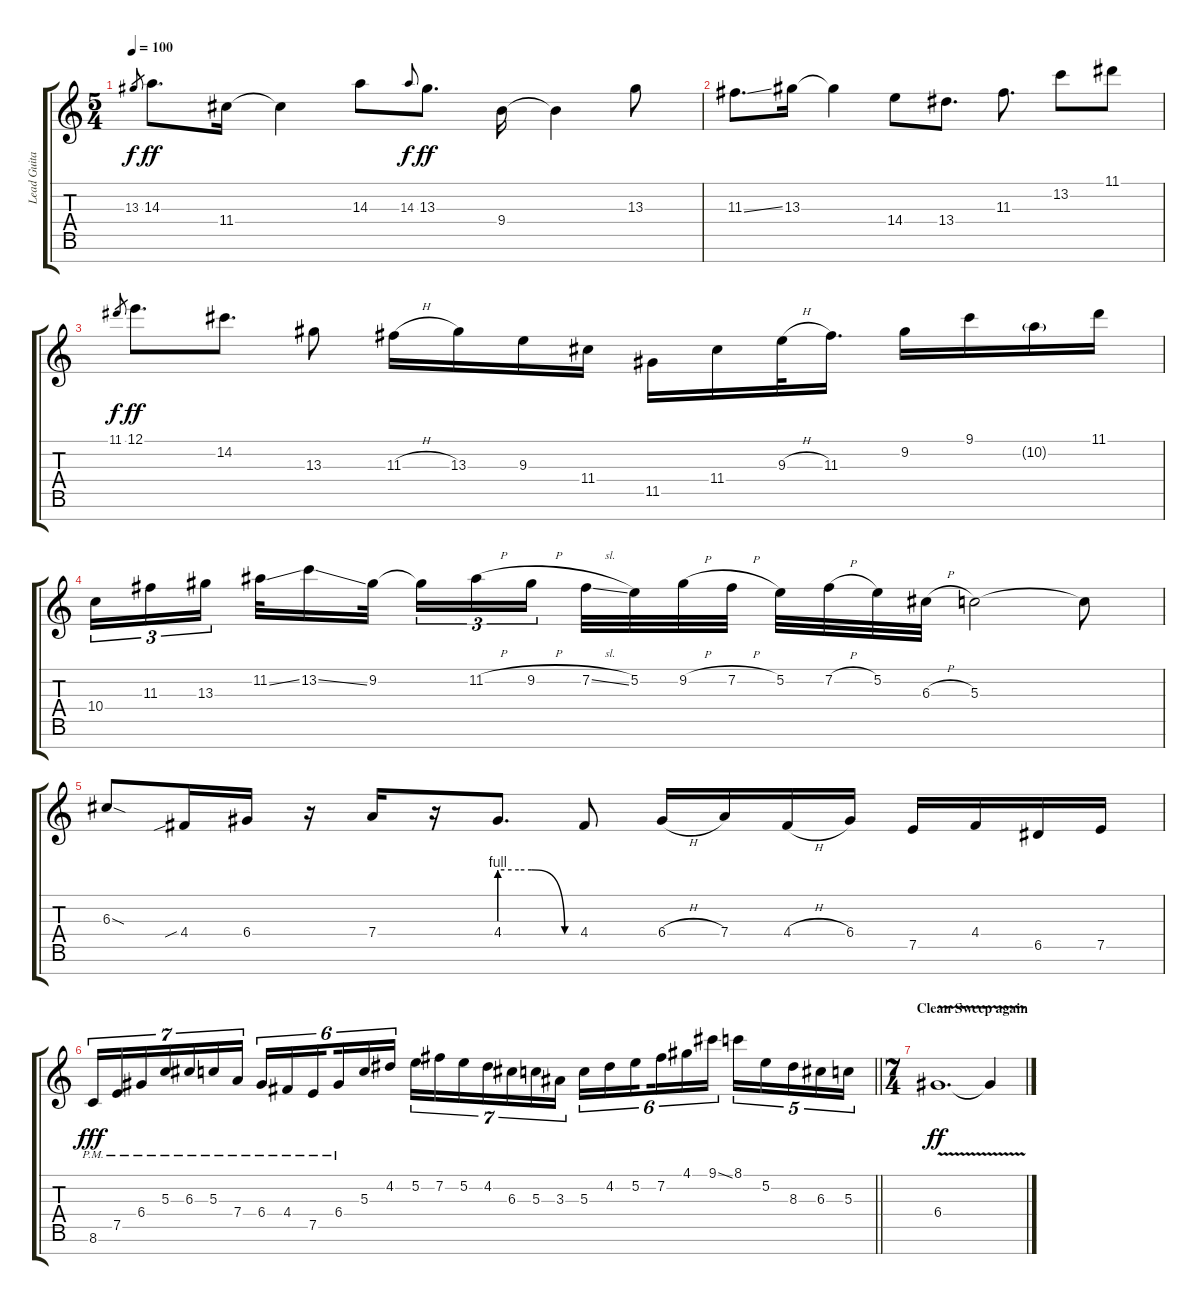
\track ("Lead Guitar" "Lead Guita") {instrument overdrivenguitar}
\staff {score tabs}
\tuning (E4 B3 G3 D3 A2 E2 B1) {hide}
\ts (5 4)
\tempo 100
\clef g2
\ks c
13.3.8{gr dy f} 14.3.8{d dy ff} 11.4.16 11.4{t}.4 14.3.8 14.3.8{gr onbeat dy f} 13.3.8{d dy ff} 9.4.16 9.4{t}.4 13.3.8 |
11.3{ss}.8{d} 13.3.16 13.3{t}.4 14.4.8 13.4.8{d} 11.3.8{d} 13.2.8 11.1.8 |
11.1.8{gr dy f} 12.1.8{d dy ff} 14.2.8{d} 13.3.8 11.3{h}.16 13.3.16 9.3.16 11.4.16 11.5.16 11.4.16 9.3{h}.32 11.3.16{d} 9.2.16 9.1.16 10.2{g}.16 11.1.16 |
10.4.16{tu (3 2)} 11.3.16{tu (3 2)} 13.3.16{tu (3 2) beam splitsecondary} 11.2{ss}.32 13.2{ss}.16 9.2.32 9.2{t}.16{tu (3 2)} 11.2{h}.16{tu (3 2)} 9.2{h}.16{tu (3 2) beam splitsecondary} 7.2{sl}.32 5.2.32 9.2{h}.32 7.2{h}.32 5.2.32 7.2{h}.32 5.2.32 6.3{h}.32 5.3.2 5.3{t}.8 |
6.3{sod}.8 4.4{sib}.16 6.4.16 r.16 7.4.16 r.16 4.4{be (custom 0 4 15 4 25 4 51 0 60 0)}.8{d} 4.4.8 6.4{h}.16 7.4.16 4.4{h}.16 6.4.16 7.5.16 4.4.16 6.5.16 7.5.16 |
\barLineRight lightlight
8.6{pm}.16{tu (7 4) dy fff} 7.5{pm}.16{tu (7 4)} 6.4{pm}.16{tu (7 4)} 5.3{pm}.16{tu (7 4)} 6.3{pm}.16{tu (7 4)} 5.3{pm}.16{tu (7 4)} 7.4{pm}.16{tu (7 4)} 6.4{pm}.16{tu (6 4)} 4.4{pm}.16{tu (6 4)} 7.5{pm}.16{tu (6 4) beam splitsecondary} 6.4{pm}.16{tu (6 4)} 5.3.16{tu (6 4)} 4.2.16{tu (6 4)} 5.2.16{tu (7 4)} 7.2.16{tu (7 4)} 5.2.16{tu (7 4)} 4.2.16{tu (7 4)} 6.3.16{tu (7 4)} 5.3.16{tu (7 4)} 3.3.16{tu (7 4)} 5.3.16{tu (6 4)} 4.2.16{tu (6 4)} 5.2.16{tu (6 4) beam splitsecondary} 7.2.16{tu (6 4)} 4.1.16{tu (6 4)} 9.1{ss}.16{tu (6 4)} 8.1.16{tu (5 4)} 5.2.16{tu (5 4)} 8.3.16{tu (5 4)} 6.3.16{tu (5 4)} 5.3.16{tu (5 4)} |
\ts (7 4)
\section ("" "Clean Sweep again")
6.4{v}.1{d dy ff volume 0} 6.4{t}.4
